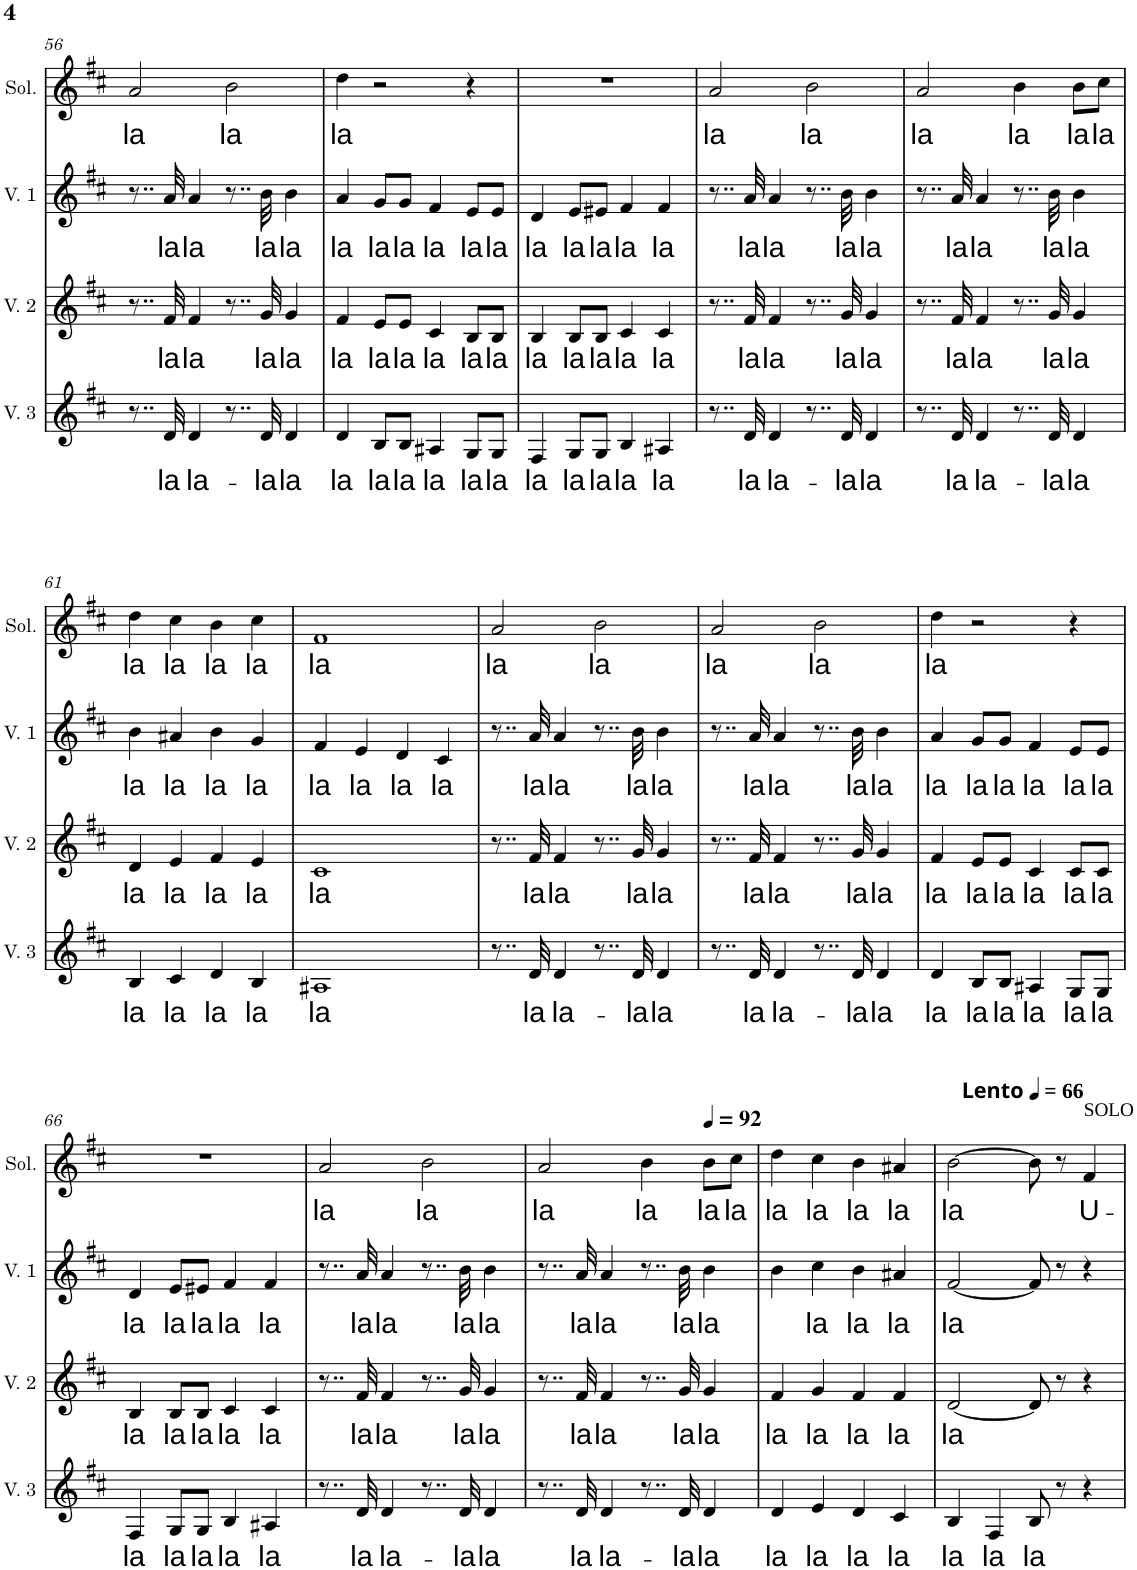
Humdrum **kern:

**kern	**text	**kern	**text	**kern	**text	**kern	**text
*part4	*part4	*part3	*part3	*part2	*part2	*part1	*part1
*staff4	*staff4	*staff3	*staff3	*staff2	*staff2	*staff1	*staff1
*I"Voix 3	*	*I"Voix 2	*	*I"Voix 1	*	*I"Solo	*
*I'V. 3	*	*I'V. 2	*	*I'V. 1	*	*I'Sol.	*
!!LO:PB:g=z
*clefG2	*	*clefG2	*	*clefG2	*	*clefG2	*
*k[f#c#]	*	*k[f#c#]	*	*k[f#c#]	*	*k[f#c#]	*
*M4/4	*	*M4/4	*	*M4/4	*	*M4/4	*
=56	=56	=56	=56	=56	=56	=56	=56
!	!	!	!	!	!	!	!LO:LY:b
8..r	.	8..r	.	8..r	.	2a/	-la
!	!LO:LY:b	!	!LO:LY:b	!	!LO:LY:b	!	!
32d/	la	32f#/	la	32a/	la	.	.
!	!LO:LY:b	!	!LO:LY:b	!	!LO:LY:b	!	!
4d/	la-	4f#/	la	4a/	la	.	.
!	!	!	!	!	!	!	!LO:LY:b
8..r	.	8..r	.	8..r	.	2b\	la
!	!LO:LY:b	!	!LO:LY:b	!	!LO:LY:b	!	!
32d/	la	32g/	la	32b\	la	.	.
!	!LO:LY:b	!	!LO:LY:b	!	!LO:LY:b	!	!
4d/	-la	4g/	-la	4b\	-la	.	.
=57	=57	=57	=57	=57	=57	=57	=57
!	!LO:LY:b	!	!LO:LY:b	!	!LO:LY:b	!	!LO:LY:b
4d/	la	4f#/	la	4a/	la	4dd\	la
!	!LO:LY:b	!	!LO:LY:b	!	!LO:LY:b	!	!
8B/L	la	8e/L	la	8g/L	la	2r	.
!	!LO:LY:b	!	!LO:LY:b	!	!LO:LY:b	!	!
8B/J	la	8e/J	la	8g/J	la	.	.
!	!LO:LY:b	!	!LO:LY:b	!	!LO:LY:b	!	!
4A#X/	la	4c#/	la	4f#/	la	.	.
!	!LO:LY:b	!	!LO:LY:b	!	!LO:LY:b	!	!
8G/L	la	8B/L	la	8e/L	la	4r	.
!	!LO:LY:b	!	!LO:LY:b	!	!LO:LY:b	!	!
8G/J	la	8B/J	la	8e/J	la	.	.
=58	=58	=58	=58	=58	=58	=58	=58
!	!LO:LY:b	!	!LO:LY:b	!	!LO:LY:b	!	!
4F#/	la	4B/	la	4d/	la	1r	.
!	!LO:LY:b	!	!LO:LY:b	!	!LO:LY:b	!	!
8G/L	la	8B/L	la	8e/L	la	.	.
!	!LO:LY:b	!	!LO:LY:b	!	!LO:LY:b	!	!
8G/J	la	8B/J	la	8e#X/J	la	.	.
!	!LO:LY:b	!	!LO:LY:b	!	!LO:LY:b	!	!
4B/	la	4c#/	la	4f#/	la	.	.
!	!LO:LY:b	!	!LO:LY:b	!	!LO:LY:b	!	!
4A#X/	la	4c#/	la	4f#/	la	.	.
=59	=59	=59	=59	=59	=59	=59	=59
!	!	!	!	!	!	!	!LO:LY:b
8..r	.	8..r	.	8..r	.	2a/	-la
!	!LO:LY:b	!	!LO:LY:b	!	!LO:LY:b	!	!
32d/	la	32f#/	la	32a/	la	.	.
!	!LO:LY:b	!	!LO:LY:b	!	!LO:LY:b	!	!
4d/	la-	4f#/	la	4a/	la	.	.
!	!	!	!	!	!	!	!LO:LY:b
8..r	.	8..r	.	8..r	.	2b\	-la
!	!LO:LY:b	!	!LO:LY:b	!	!LO:LY:b	!	!
32d/	la	32g/	la	32b\	la	.	.
!	!LO:LY:b	!	!LO:LY:b	!	!LO:LY:b	!	!
4d/	-la	4g/	-la	4b\	-la	.	.
=60	=60	=60	=60	=60	=60	=60	=60
!	!	!	!	!	!	!	!LO:LY:b
8..r	.	8..r	.	8..r	.	2a/	-la
!	!LO:LY:b	!	!LO:LY:b	!	!LO:LY:b	!	!
32d/	la	32f#/	la	32a/	la	.	.
!	!LO:LY:b	!	!LO:LY:b	!	!LO:LY:b	!	!
4d/	la-	4f#/	la	4a/	la	.	.
!	!	!	!	!	!	!	!LO:LY:b
8..r	.	8..r	.	8..r	.	4b\	-la
!	!LO:LY:b	!	!LO:LY:b	!	!LO:LY:b	!	!
32d/	la	32g/	la	32b\	la	.	.
!	!LO:LY:b	!	!LO:LY:b	!	!LO:LY:b	!	!LO:LY:b
4d/	-la	4g/	-la	4b\	-la	8b\L	-la
!	!	!	!	!	!	!	!LO:LY:b
.	.	.	.	.	.	8cc#\J	-la
!!LO:LB:g=z
=61	=61	=61	=61	=61	=61	=61	=61
!	!LO:LY:b	!	!LO:LY:b	!	!LO:LY:b	!	!LO:LY:b
4B/	la	4d/	la	4b\	la	4dd\	la
!	!LO:LY:b	!	!LO:LY:b	!	!LO:LY:b	!	!LO:LY:b
4c#/	la	4e/	la	4a#X/	la	4cc#\	la
!	!LO:LY:b	!	!LO:LY:b	!	!LO:LY:b	!	!LO:LY:b
4d/	la	4f#/	la	4b\	la	4b\	la
!	!LO:LY:b	!	!LO:LY:b	!	!LO:LY:b	!	!LO:LY:b
4B/	la	4e/	la	4g/	la	4cc#\	la
=62	=62	=62	=62	=62	=62	=62	=62
!	!LO:LY:b	!	!LO:LY:b	!	!LO:LY:b	!	!LO:LY:b
1A#X	la	1c#	la	4f#/	la	1f#	la
!	!	!	!	!	!LO:LY:b	!	!
.	.	.	.	4e/	la	.	.
!	!	!	!	!	!LO:LY:b	!	!
.	.	.	.	4d/	la	.	.
!	!	!	!	!	!LO:LY:b	!	!
.	.	.	.	4c#/	la	.	.
=63	=63	=63	=63	=63	=63	=63	=63
!	!	!	!	!	!	!	!LO:LY:b
8..r	.	8..r	.	8..r	.	2a/	la
!	!LO:LY:b	!	!LO:LY:b	!	!LO:LY:b	!	!
32d/	la	32f#/	la	32a/	la	.	.
!	!LO:LY:b	!	!LO:LY:b	!	!LO:LY:b	!	!
4d/	la-	4f#/	la	4a/	la	.	.
!	!	!	!	!	!	!	!LO:LY:b
8..r	.	8..r	.	8..r	.	2b\	la
!	!LO:LY:b	!	!LO:LY:b	!	!LO:LY:b	!	!
32d/	la	32g/	la	32b\	la	.	.
!	!LO:LY:b	!	!LO:LY:b	!	!LO:LY:b	!	!
4d/	-la	4g/	-la	4b\	-la	.	.
=64	=64	=64	=64	=64	=64	=64	=64
!	!	!	!	!	!	!	!LO:LY:b
8..r	.	8..r	.	8..r	.	2a/	-la
!	!LO:LY:b	!	!LO:LY:b	!	!LO:LY:b	!	!
32d/	la	32f#/	la	32a/	la	.	.
!	!LO:LY:b	!	!LO:LY:b	!	!LO:LY:b	!	!
4d/	la-	4f#/	la	4a/	la	.	.
!	!	!	!	!	!	!	!LO:LY:b
8..r	.	8..r	.	8..r	.	2b\	la
!	!LO:LY:b	!	!LO:LY:b	!	!LO:LY:b	!	!
32d/	la	32g/	la	32b\	la	.	.
!	!LO:LY:b	!	!LO:LY:b	!	!LO:LY:b	!	!
4d/	-la	4g/	-la	4b\	-la	.	.
=65	=65	=65	=65	=65	=65	=65	=65
!	!LO:LY:b	!	!LO:LY:b	!	!LO:LY:b	!	!LO:LY:b
4d/	la	4f#/	la	4a/	la	4dd\	la
!	!LO:LY:b	!	!LO:LY:b	!	!LO:LY:b	!	!
8B/L	la	8e/L	la	8g/L	la	2r	.
!	!LO:LY:b	!	!LO:LY:b	!	!LO:LY:b	!	!
8B/J	la	8e/J	la	8g/J	la	.	.
!	!LO:LY:b	!	!LO:LY:b	!	!LO:LY:b	!	!
4A#X/	la	4c#/	la	4f#/	la	.	.
!	!LO:LY:b	!	!LO:LY:b	!	!LO:LY:b	!	!
8G/L	la	8c#/L	la	8e/L	la	4r	.
!	!LO:LY:b	!	!LO:LY:b	!	!LO:LY:b	!	!
8G/J	la	8c#/J	la	8e/J	la	.	.
!!LO:LB:g=z
=66	=66	=66	=66	=66	=66	=66	=66
!	!LO:LY:b	!	!LO:LY:b	!	!LO:LY:b	!	!
4F#/	la	4B/	la	4d/	la	1r	.
!	!LO:LY:b	!	!LO:LY:b	!	!LO:LY:b	!	!
8G/L	la	8B/L	la	8e/L	la	.	.
!	!LO:LY:b	!	!LO:LY:b	!	!LO:LY:b	!	!
8G/J	la	8B/J	la	8e#X/J	la	.	.
!	!LO:LY:b	!	!LO:LY:b	!	!LO:LY:b	!	!
4B/	la	4c#/	la	4f#/	la	.	.
!	!LO:LY:b	!	!LO:LY:b	!	!LO:LY:b	!	!
4A#X/	la	4c#/	la	4f#/	la	.	.
=67	=67	=67	=67	=67	=67	=67	=67
!	!	!	!	!	!	!	!LO:LY:b
8..r	.	8..r	.	8..r	.	2a/	-la
!	!LO:LY:b	!	!LO:LY:b	!	!LO:LY:b	!	!
32d/	la	32f#/	la	32a/	la	.	.
!	!LO:LY:b	!	!LO:LY:b	!	!LO:LY:b	!	!
4d/	la-	4f#/	la	4a/	la	.	.
!	!	!	!	!	!	!	!LO:LY:b
8..r	.	8..r	.	8..r	.	2b\	-la
!	!LO:LY:b	!	!LO:LY:b	!	!LO:LY:b	!	!
32d/	la	32g/	la	32b\	la	.	.
!	!LO:LY:b	!	!LO:LY:b	!	!LO:LY:b	!	!
4d/	-la	4g/	-la	4b\	-la	.	.
=68	=68	=68	=68	=68	=68	=68	=68
!	!	!	!	!	!	!	!LO:LY:b
8..r	.	8..r	.	8..r	.	2a/	-la
!	!LO:LY:b	!	!LO:LY:b	!	!LO:LY:b	!	!
32d/	la	32f#/	la	32a/	la	.	.
!	!LO:LY:b	!	!LO:LY:b	!	!LO:LY:b	!	!
4d/	la-	4f#/	la	4a/	la	.	.
!	!	!	!	!	!	!	!LO:LY:b
8..r	.	8..r	.	8..r	.	4b\	-la
!	!LO:LY:b	!	!LO:LY:b	!	!LO:LY:b	!	!
32d/	la	32g/	la	32b\	la	.	.
*	*	*	*	*	*	*MM92	*
!	!LO:LY:b	!	!LO:LY:b	!	!LO:LY:b	!	!LO:LY:b
4d/	-la	4g/	-la	4b\	-la	8b\L	-la
!	!	!	!	!	!	!	!LO:LY:b
.	.	.	.	.	.	8cc#\J	-la
=69	=69	=69	=69	=69	=69	=69	=69
!	!LO:LY:b	!	!LO:LY:b	!	!	!	!LO:LY:b
4d/	la	4f#/	la	4b\	.	4dd\	la
!	!LO:LY:b	!	!LO:LY:b	!	!LO:LY:b	!	!LO:LY:b
4e/	la	4g/	la	4cc#\	la	4cc#\	la
!	!LO:LY:b	!	!LO:LY:b	!	!LO:LY:b	!	!LO:LY:b
4d/	la	4f#/	la	4b\	la	4b\	la
!	!LO:LY:b	!	!LO:LY:b	!	!LO:LY:b	!	!LO:LY:b
4c#/	la	4f#/	la	4a#X/	la	4a#X/	la
=70	=70	=70	=70	=70	=70	=70	=70
!	!LO:LY:b	!	!LO:LY:b	!	!LO:LY:b	!	!LO:LY:b
*	*	*	*	*	*	*^	*
4B/	la	[2d/	la	[2f#/	la	[2b\	4ryy	la
*	*	*	*	*	*	*MM66	*	*
!	!	!	!	!	!	!	!LO:TX:a:B:t=Lento	!
!	!LO:LY:b	!	!	!	!	!	!	!
4F#/	la	.	.	.	.	.	2.ryy	.
!	!LO:LY:b	!	!	!	!	!	!	!
8B/	la	8d/]	.	8f#/]	.	8b\]	.	.
8r	.	8r	.	8r	.	8r	.	.
!	!	!	!	!	!	!LO:TX:a:t=SOLO	!	!
!	!	!	!	!	!	!	!	!LO:LY:b
4r	.	4r	.	4r	.	4f#/	.	U-
*	*	*	*	*	*	*v	*v	*
=	=	=	=	=	=	=	=
*-	*-	*-	*-	*-	*-	*-	*-
